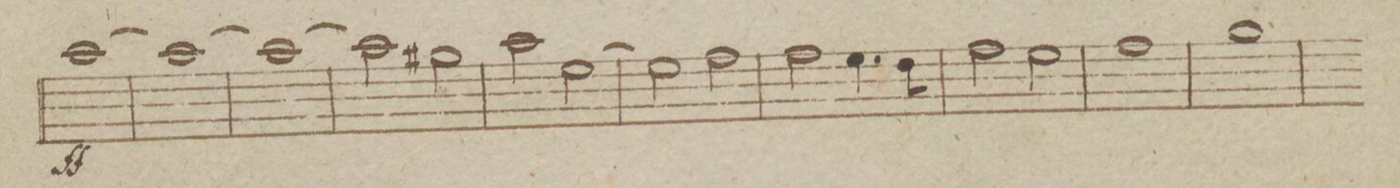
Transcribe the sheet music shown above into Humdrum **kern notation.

**kern	**dynam
*I"Clarinetto 1mo in B	*
*clefG2	*
*k[b-e-]	*
*met(c|)	*
*M2/2	*
[1gg	ff
=35	=35
1gg_	.
=36	=36
1gg_	.
=37	=37
2gg\]	.
2ff#X\	.
=38	=38
2gg\	.
[2dd\	.
=39	=39
2dd\]	.
2ee-\	.
=40	=40
2ee-\	.
4.dd\	.
8cc\	.
=41	=41
2ee-\	.
2dd\	.
=42	=42
1ee-	.
=43	=43
1ff	.
=44	=44
*-	*-
